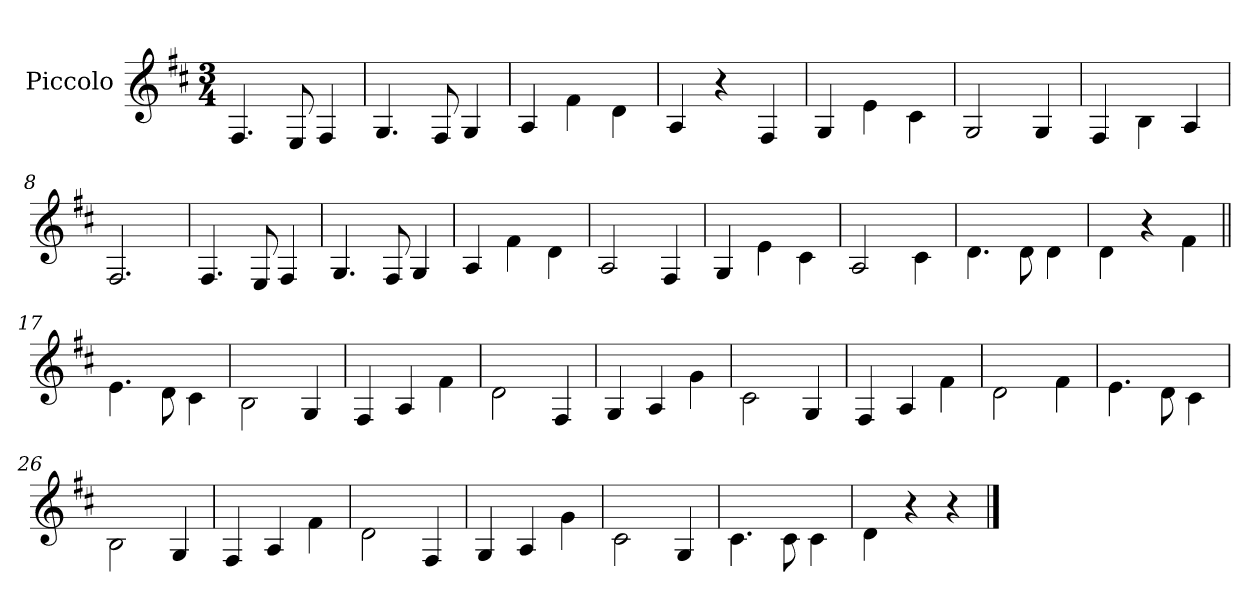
**kern
*part1
*staff1
*I"Piccolo
*I'Picc
*clefG2
*ITrd-7c-12
*k[f#c#]
*D:
*M3/4
=1
4.f#/
8e/
4f#/
=2
4.g/
8f#/
4g/
=3
4a/
4ff#\
4dd\
=4
4a/
4r
4f#/
=5
4g/
4ee\
4cc#\
=6
2g/
4g/
=7
4f#/
4b\
4a/
=8
2.f#/
=9
4.f#/
8e/
4f#/
=10
4.g/
8f#/
4g/
=11
4a/
4ff#\
4dd\
=12
2a/
4f#/
!!LO:LB:g=z
=13
4g/
4ee\
4cc#\
=14
2a/
4cc#\
=15
4.dd\
8dd\
4dd\
=16
4dd\
4r
4ff#\
=17||
4.ee\
8dd\
4cc#\
=18
2b\
4g/
=19
4f#/
4a/
4ff#\
=20
2dd\
4f#/
=21
4g/
4a/
4gg\
=22
2cc#\
4g/
=23
4f#/
4a/
4ff#\
=24
2dd\
4ff#\
=25
4.ee\
8dd\
4cc#\
=26
2b\
4g/
!!LO:LB:g=z
=27
4f#/
4a/
4ff#\
=28
2dd\
4f#/
=29
4g/
4a/
4gg\
=30
2cc#\
4g/
=31
4.cc#\
8cc#\
4cc#\
=32
4dd\
4r
4r
==
*-
